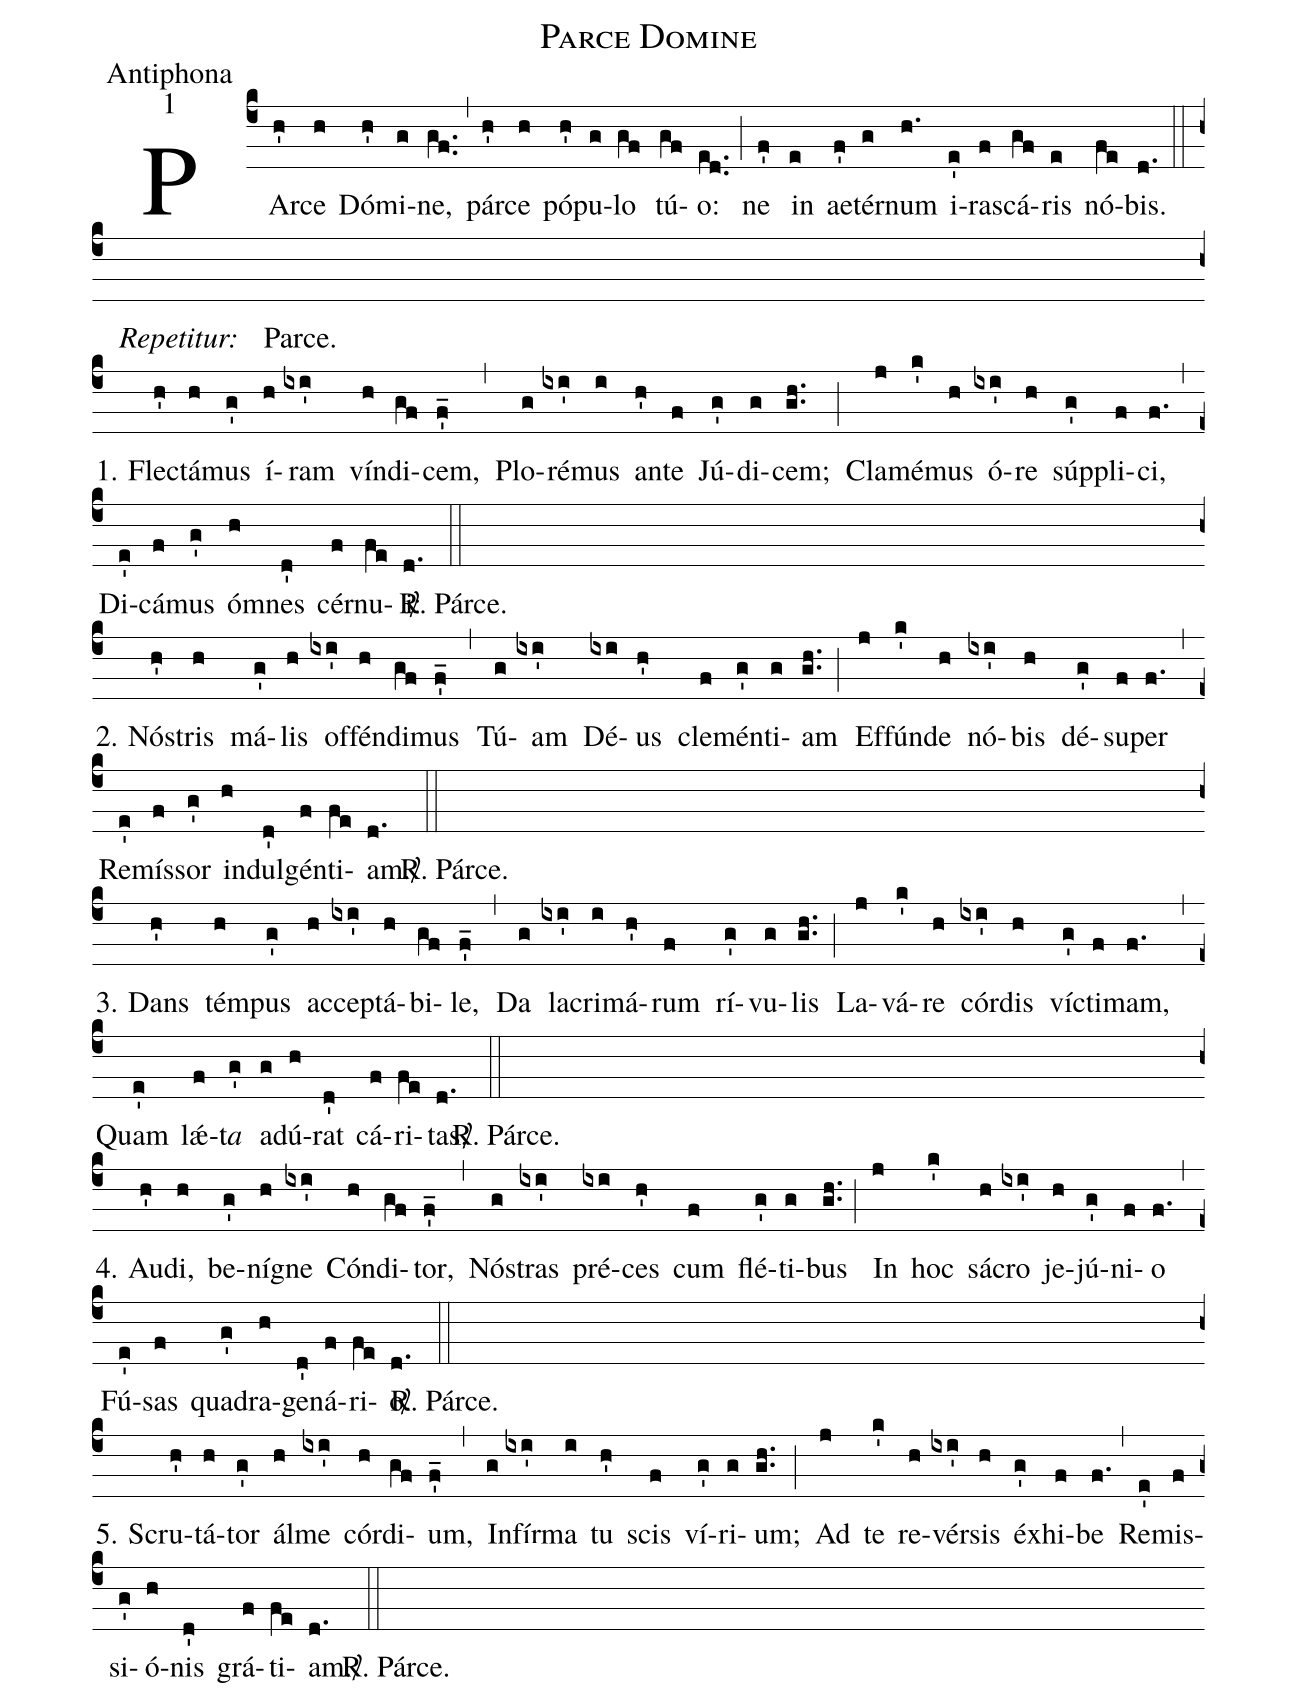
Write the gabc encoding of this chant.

name:Parce Domine;
office-part:Antiphona;
mode:1;
%%
(c4)PAr(h')ce(h) Dó(h')mi(g)ne,(gf..) (,)
pár(h')ce(h) pó(h')pu(g)lo(gf) tú(gf)o:(ed..) (;)
ne(f') in(e) ae(f')tér(g)num(h.) i(e')ra(f)scá(gf)ris(e) nó(fe)bis.(d.) (::)
<i>Repetitur:</i>() Parce.() (Z)
1. Flec(h')tá(h)mus(g') í(h)ram(ixi') vín(h)di(gf)cem,(f'_) (,)
Plo(g)ré(ixi')mus(i) an(h')te(f) Jú(g')di(g)cem;(gh..) (;)
Cla(j)mé(k')mus(h) ó(ixi')re(h) súp(g')pli(f)ci,(f.) (,)
Di(e')cá(f)mus(g') óm(h)nes(d') cér(f)nu(fe)i:(d.) (::)
<sp>R/</sp>. Párce.() (Z)

2. Nós(h')tris(h) má(g')lis(h) of(ixi')fén(h)di(gf)mus(f'_) (,)
Tú(g)am(ixi') Dé(ixi)us(h') cle(f)mén(g')ti(g)am(gh..) (;)
Ef(j)fún(k')de(h) nó(ixi')bis(h) dé(g')su(f)per(f.) (,)
Re(e')mís(f)sor(g') in(h)dul(d')gén(f)ti(fe)am.(d.) (::)
<sp>R/</sp>. Párce.() (Z)

3. Dans(h') tém(h)pus(g') ac(h)cep(ixi')tá(h)bi(gf)le,(f'_) (,)
Da(g) la(ixi')cri(i)má(h')rum(f) rí(g')vu(g)lis(gh..) (;)
La(j)vá(k')re(h) cór(ixi')dis(h) víc(g')ti(f)mam,(f.) (,)
Quam(e') lǽ(f)t<i>a</i>(g') ad(g)ú(h)rat(d') cá(f)ri(fe)tas.(d.) (::)
<sp>R/</sp>. Párce.() (Z)

4. Au(h')di,(h) be(g')ní(h)gne(ixi') Cón(h)di(gf)tor,(f'_) (,)
Nós(g)tras(ixi') pré(ixi)ces(h') cum(f) flé(g')ti(g)bus(gh..) (;)
In(j) hoc(k') sá(h)cro(ixi') je(h)jú(g')ni(f)o(f.) (,)
Fú(e')sas(f) qua(g')dra(h)ge(d')ná(f)ri(fe)o.(d.) (::)
<sp>R/</sp>. Párce.() (Z)

5. Scru(h')tá(h)tor(g') ál(h)me(ixi') cór(h)di(gf)um,(f'_) (,)
In(g)fír(ixi')ma(i) tu(h') scis(f) ví(g')ri(g)um;(gh..) (;)
Ad(j) te(k') re(h)vér(ixi')sis(h) éx(g')hi(f)be(f.) (,)
Re(e')mis(f)si(g')ó(h)nis(d') grá(f)ti(fe)am.(d.) (::)
<sp>R/</sp>. Párce.()
